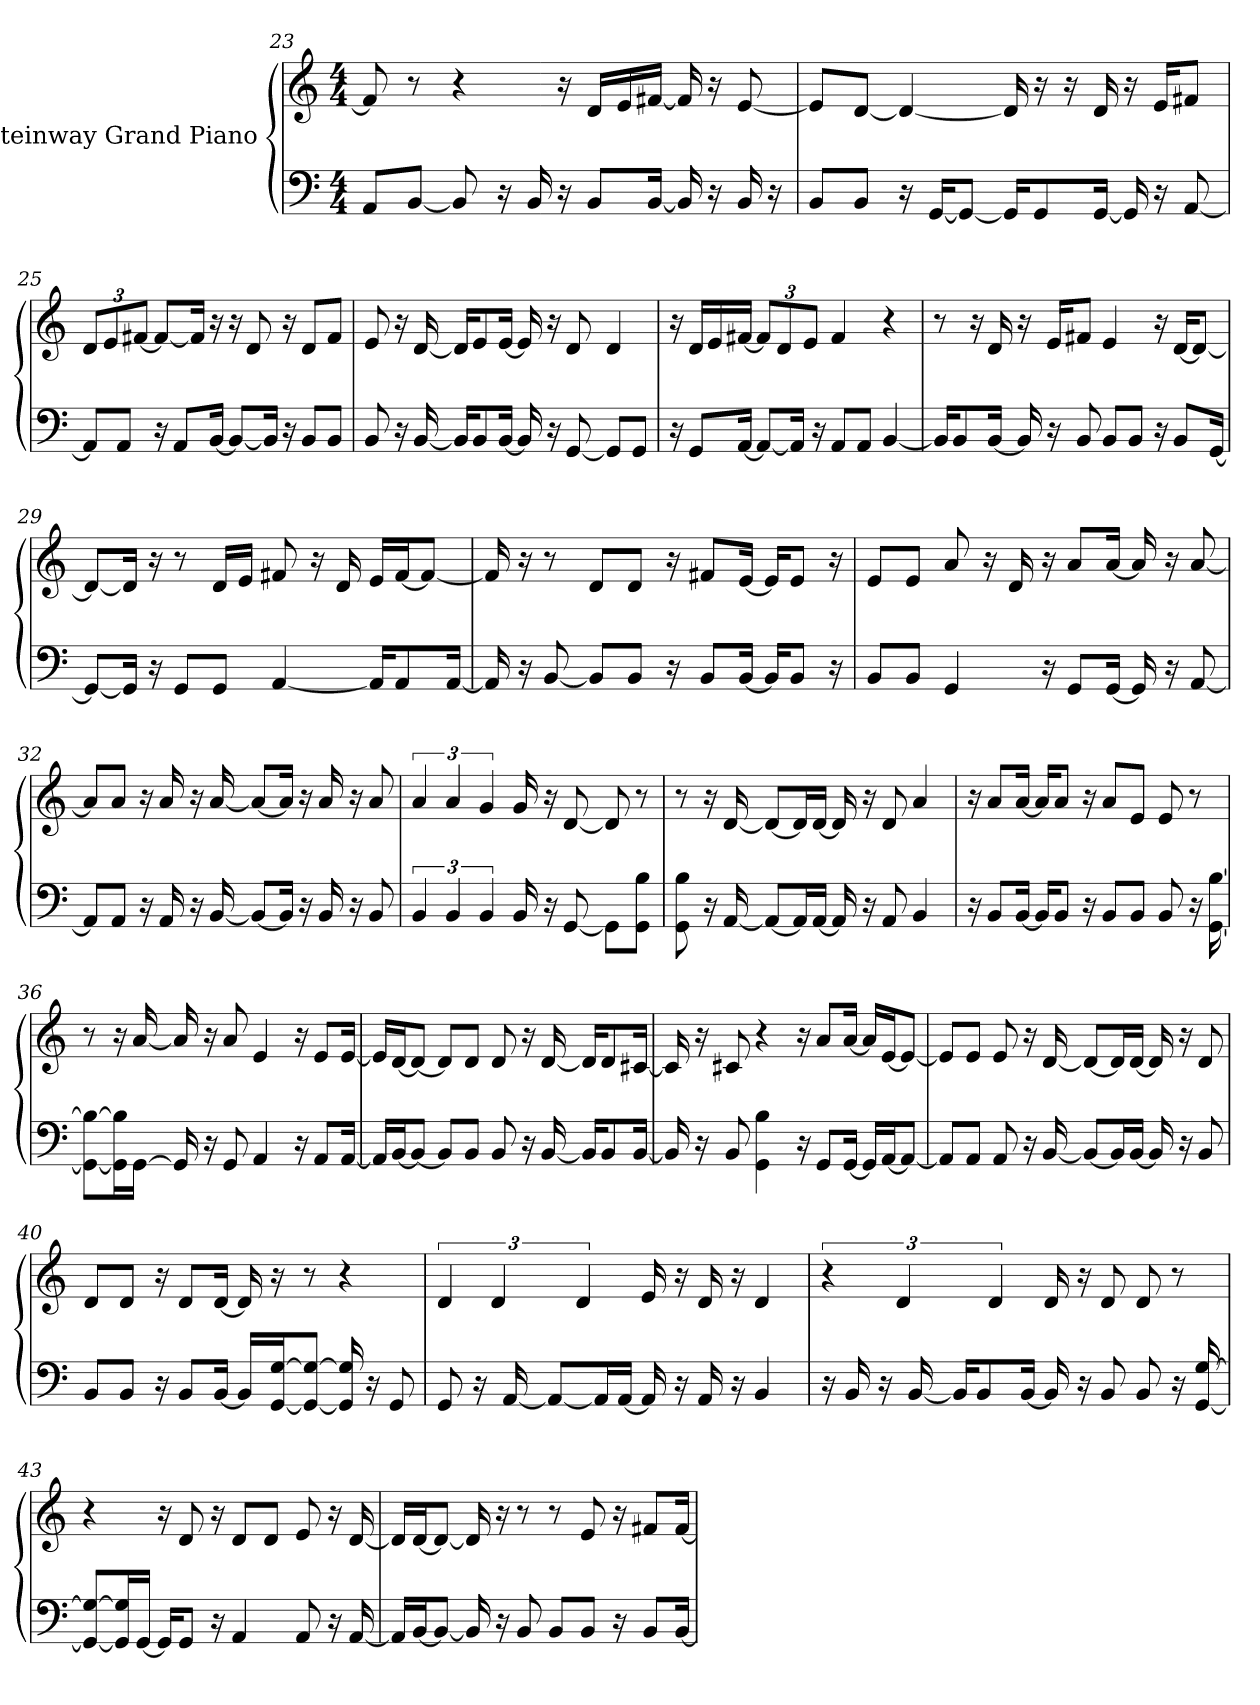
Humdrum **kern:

**kern	**kern
*part1	*part1
*staff2	*staff1
*I"Steinway Grand Piano	*
*clefF4	*clefG2
*k[]	*k[]
*M4/4	*M4/4
=23	=23
8AA/L	8f#/]
[8BB/J	8r
8BB/]	4r
16r	.
16BB/	.
16r	16r
8BB/L	16d/LL
.	16e/
[16BB/Jk	[16f#X/JJ
16BB/]	16f#/]
16r	16r
16BB/	[8e/
16r	.
!!LO:PB:g=z
=24	=24
8BB/L	8e/L]
8BB/J	[8d/J
16r	4d/_
[16GG/KL	.
8GG/J_	.
16GG/KL]	16d/]
8GG/	16r
.	16r
[16GG/Jk	16d/
16GG/]	16r
16r	16e/KL
[8AA/	8f#X/J
=25	=25
*	*Xbrackettup
8AA/L]	12d/L
.	12e/
8AA/J	.
.	[12f#X/J
16r	8f#/L_
8AA/L	.
.	16f#/Jk]
[16BB/Jk	16r
8BB/L_	16r
.	8d/
16BB/Jk]	.
16r	16r
8BB/L	8d/L
8BB/J	8f#/J
!!LO:LB:g=z
=26	=26
8BB/	8e/
16r	16r
[16BB/	[16d/
16BB/KL]	16d/KL]
8BB/	8e/
[16BB/Jk	[16e/Jk
16BB/]	16e/]
16r	16r
[8GG/	8d/
8GG/L]	4d/
8GG/J	.
=27	=27
16r	16r
8GG/L	16d/LL
.	16e/
[16AA/Jk	[16f#X/JJ
8AA/L_	12f#/L]
.	12d/
16AA/Jk]	.
.	12e/J
16r	.
8AA/L	4f#/
8AA/J	.
[4BB/	4r
!!LO:LB:g=z
=28	=28
16BB/KL]	8r
8BB/	.
.	16r
[16BB/Jk	16d/
16BB/]	16r
16r	16e/KL
8BB/	8f#X/J
8BB/L	4e/
8BB/J	.
16r	16r
8BB/L	[16d/KL
.	8d/J_
[16GG/Jk	.
=29	=29
8GG/L_	8d/L_
16GG/Jk]	16d/Jk]
16r	16r
8GG/L	8r
8GG/J	16d/LL
.	16e/JJ
[4AA/	8f#X/
.	16r
.	16d/
16AA/KL]	16e/LL
8AA/	[16f#/J
.	8f#/J_
[16AA/Jk	.
!!LO:LB:g=z
=30	=30
16AA/]	16f#/]
16r	16r
[8BB/	8r
8BB/L]	8d/L
8BB/J	8d/J
16r	16r
8BB/L	8f#X/L
[16BB/Jk	[16e/Jk
16BB/KL]	16e/KL]
8BB/J	8e/J
16r	16r
=31	=31
8BB/L	8e/L
8BB/J	8e/J
4GG/	8a/
.	16r
.	16d/
16r	16r
8GG/L	8a/L
[16GG/Jk	[16a/Jk
16GG/]	16a/]
16r	16r
[8AA/	[8a/
!!LO:LB:g=z
=32	=32
8AA/L]	8a/L]
8AA/J	8a/J
16r	16r
16AA/	16a/
16r	16r
[16BB/	[16a/
8BB/L_	8a/L_
16BB/Jk]	16a/Jk]
16r	16r
16BB/	16a/
16r	16r
8BB/	8a/
=33	=33
*	*brackettup
6BB/	6a/
6BB/	6a/
6BB/	6g/
16BB/	16g/
16r	16r
[8GG/	[8d/
8GG\L]	8d/]
8GG\ 8B\J	8r
!!LO:PB:g=z
=34	=34
8GG\ 8B\	8r
16r	16r
[16AA/	[16d/
8AA/L_	8d/L_
16AA/L]	16d/L]
[16AA/JJ	[16d/JJ
16AA/]	16d/]
16r	16r
8AA/	8d/
4BB/	4a/
=35	=35
16r	16r
8BB/L	8a/L
[16BB/Jk	[16a/Jk
16BB/KL]	16a/KL]
8BB/J	8a/J
16r	16r
8BB/L	8a/L
8BB/J	8e/J
8BB/	8e/
16r	8r
[16GG\ [16B\	.
!!LO:PB:g=z
=36	=36
8GG\_ 8B\_L	8r
16GG\] 16B\]L	16r
[16GG\JJ	[16a/
16GG/]	16a/]
16r	16r
8GG/	8a/
4AA/	4e/
16r	16r
8AA/L	8e/L
[16AA/Jk	[16e/Jk
=37	=37
16AA/LL]	16e/LL]
[16BB/J	[16d/J
8BB/J_	8d/J_
8BB/L]	8d/L]
8BB/J	8d/J
8BB/	8d/
16r	16r
[16BB/	[16d/
16BB/KL]	16d/KL]
8BB/	8d/
[16BB/Jk	[16c#X/Jk
!!LO:LB:g=z
=38	=38
16BB/]	16c#/]
16r	16r
8BB/	8c#X/
4GG\ 4B\	4r
16r	16r
8GG/L	8a/L
[16GG/Jk	[16a/Jk
16GG/LL]	16a/LL]
[16AA/J	[16e/J
8AA/J_	8e/J_
=39	=39
8AA/L]	8e/L]
8AA/J	8e/J
8AA/	8e/
16r	16r
[16BB/	[16d/
8BB/L_	8d/L_
16BB/L]	16d/L]
[16BB/JJ	[16d/JJ
16BB/]	16d/]
16r	16r
8BB/	8d/
!!LO:LB:g=z
=40	=40
8BB/L	8d/L
8BB/J	8d/J
16r	16r
8BB/L	8d/L
[16BB/Jk	[16d/Jk
16BB/LL]	16d/]
[16GG/ [16G/J	16r
8GG/_ 8G/_J	8r
16GG/] 16G/]	4r
16r	.
8GG/	.
=41	=41
8GG/	6d/
16r	.
.	6d/
[16AA/	.
8AA/L_	.
.	6d/
16AA/L]	.
[16AA/JJ	.
16AA/]	16e/
16r	16r
16AA/	16d/
16r	16r
4BB/	4d/
!!LO:LB:g=z
=42	=42
16r	6r
16BB/	.
16r	.
.	6d/
[16BB/	.
16BB/KL]	.
8BB/	.
.	6d/
[16BB/Jk	.
16BB/]	16d/
16r	16r
8BB/	8d/
8BB/	8d/
16r	8r
[16GG/ [16G/	.
=43	=43
8GG/_ 8G/_L	4r
16GG/] 16G/]L	.
[16GG/JJ	.
16GG/KL]	16r
8GG/J	8d/
16r	16r
4AA/	8d/L
.	8d/J
8AA/	8e/
16r	16r
[16AA/	[16d/
!!LO:LB:g=z
=44	=44
16AA/LL]	16d/LL]
[16BB/J	[16d/J
8BB/J_	8d/J_
16BB/]	16d/]
16r	16r
8BB/	8r
8BB/L	8r
8BB/J	8e/
16r	16r
8BB/L	8f#X/L
[16BB/Jk	[16f#/Jk
=	=
*-	*-
